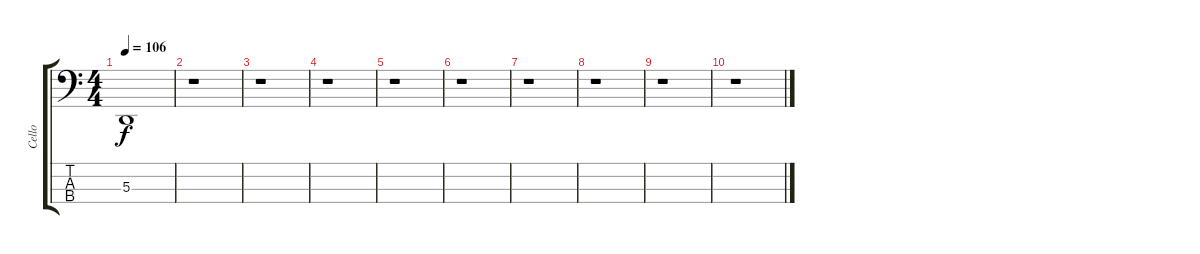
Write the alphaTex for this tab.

\track ("Cello" "Cello") {instrument cello}
\staff {score tabs}
\tuning (G2 D2 A1 E1) {hide}
\ts (4 4)
\tempo 106
\clef f4
\ks c
5.3{t}.1{dy f} |
r.1 |
r.1 |
r.1 |
r.1 |
r.1 |
r.1 |
r.1 |
r.1 |
r.1
